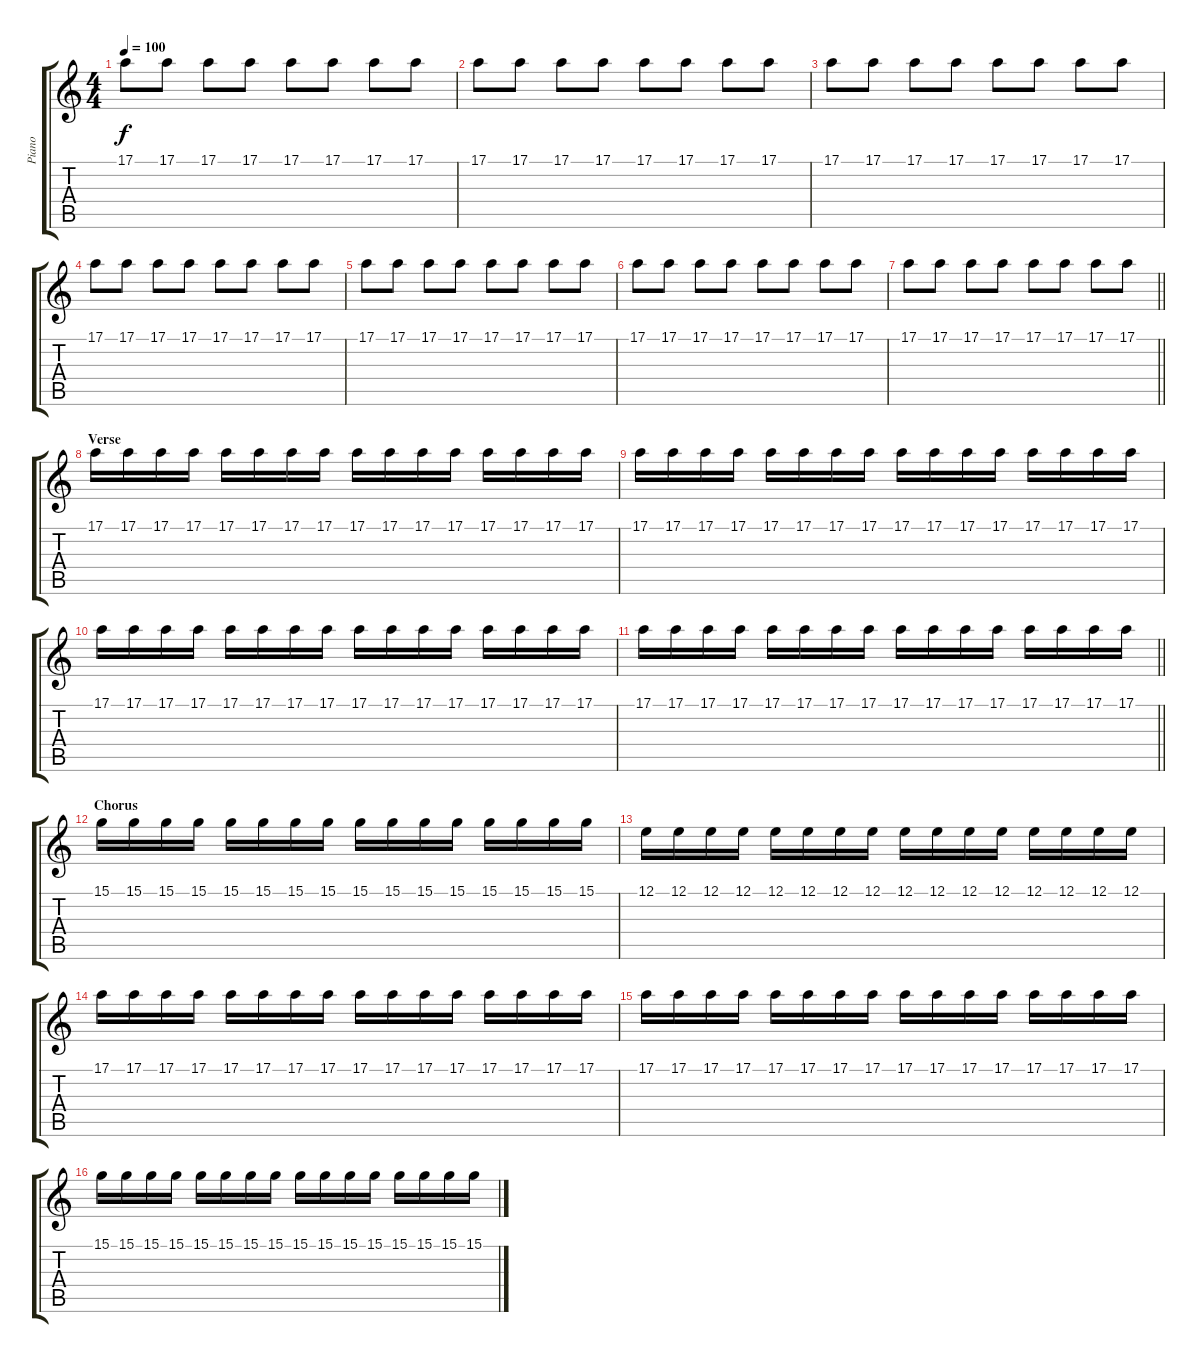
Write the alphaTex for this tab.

\track ("Piano" "Piano") {instrument acousticgrandpiano}
\staff {score tabs}
\tuning (E4 B3 G3 D3 A2 E2) {hide}
\ts (4 4)
\tempo 100
\clef g2
\ks c
17.1.8{dy f} 17.1.8 17.1.8 17.1.8 17.1.8 17.1.8 17.1.8 17.1.8 |
17.1.8 17.1.8 17.1.8 17.1.8 17.1.8 17.1.8 17.1.8 17.1.8 |
17.1.8 17.1.8 17.1.8 17.1.8 17.1.8 17.1.8 17.1.8 17.1.8 |
17.1.8 17.1.8 17.1.8 17.1.8 17.1.8 17.1.8 17.1.8 17.1.8 |
17.1.8 17.1.8 17.1.8 17.1.8 17.1.8 17.1.8 17.1.8 17.1.8 |
17.1.8 17.1.8 17.1.8 17.1.8 17.1.8 17.1.8 17.1.8 17.1.8 |
\barLineRight lightlight
17.1.8 17.1.8 17.1.8 17.1.8 17.1.8 17.1.8 17.1.8 17.1.8 |
\section ("" "Verse")
17.1.16 17.1.16 17.1.16 17.1.16 17.1.16 17.1.16 17.1.16 17.1.16 17.1.16 17.1.16 17.1.16 17.1.16 17.1.16 17.1.16 17.1.16 17.1.16 |
17.1.16 17.1.16 17.1.16 17.1.16 17.1.16 17.1.16 17.1.16 17.1.16 17.1.16 17.1.16 17.1.16 17.1.16 17.1.16 17.1.16 17.1.16 17.1.16 |
17.1.16 17.1.16 17.1.16 17.1.16 17.1.16 17.1.16 17.1.16 17.1.16 17.1.16 17.1.16 17.1.16 17.1.16 17.1.16 17.1.16 17.1.16 17.1.16 |
\barLineRight lightlight
17.1.16 17.1.16 17.1.16 17.1.16 17.1.16 17.1.16 17.1.16 17.1.16 17.1.16 17.1.16 17.1.16 17.1.16 17.1.16 17.1.16 17.1.16 17.1.16 |
\section ("" "Chorus")
15.1.16 15.1.16 15.1.16 15.1.16 15.1.16 15.1.16 15.1.16 15.1.16 15.1.16 15.1.16 15.1.16 15.1.16 15.1.16 15.1.16 15.1.16 15.1.16 |
12.1.16 12.1.16 12.1.16 12.1.16 12.1.16 12.1.16 12.1.16 12.1.16 12.1.16 12.1.16 12.1.16 12.1.16 12.1.16 12.1.16 12.1.16 12.1.16 |
17.1.16 17.1.16 17.1.16 17.1.16 17.1.16 17.1.16 17.1.16 17.1.16 17.1.16 17.1.16 17.1.16 17.1.16 17.1.16 17.1.16 17.1.16 17.1.16 |
17.1.16 17.1.16 17.1.16 17.1.16 17.1.16 17.1.16 17.1.16 17.1.16 17.1.16 17.1.16 17.1.16 17.1.16 17.1.16 17.1.16 17.1.16 17.1.16 |
15.1.16 15.1.16 15.1.16 15.1.16 15.1.16 15.1.16 15.1.16 15.1.16 15.1.16 15.1.16 15.1.16 15.1.16 15.1.16 15.1.16 15.1.16 15.1.16
